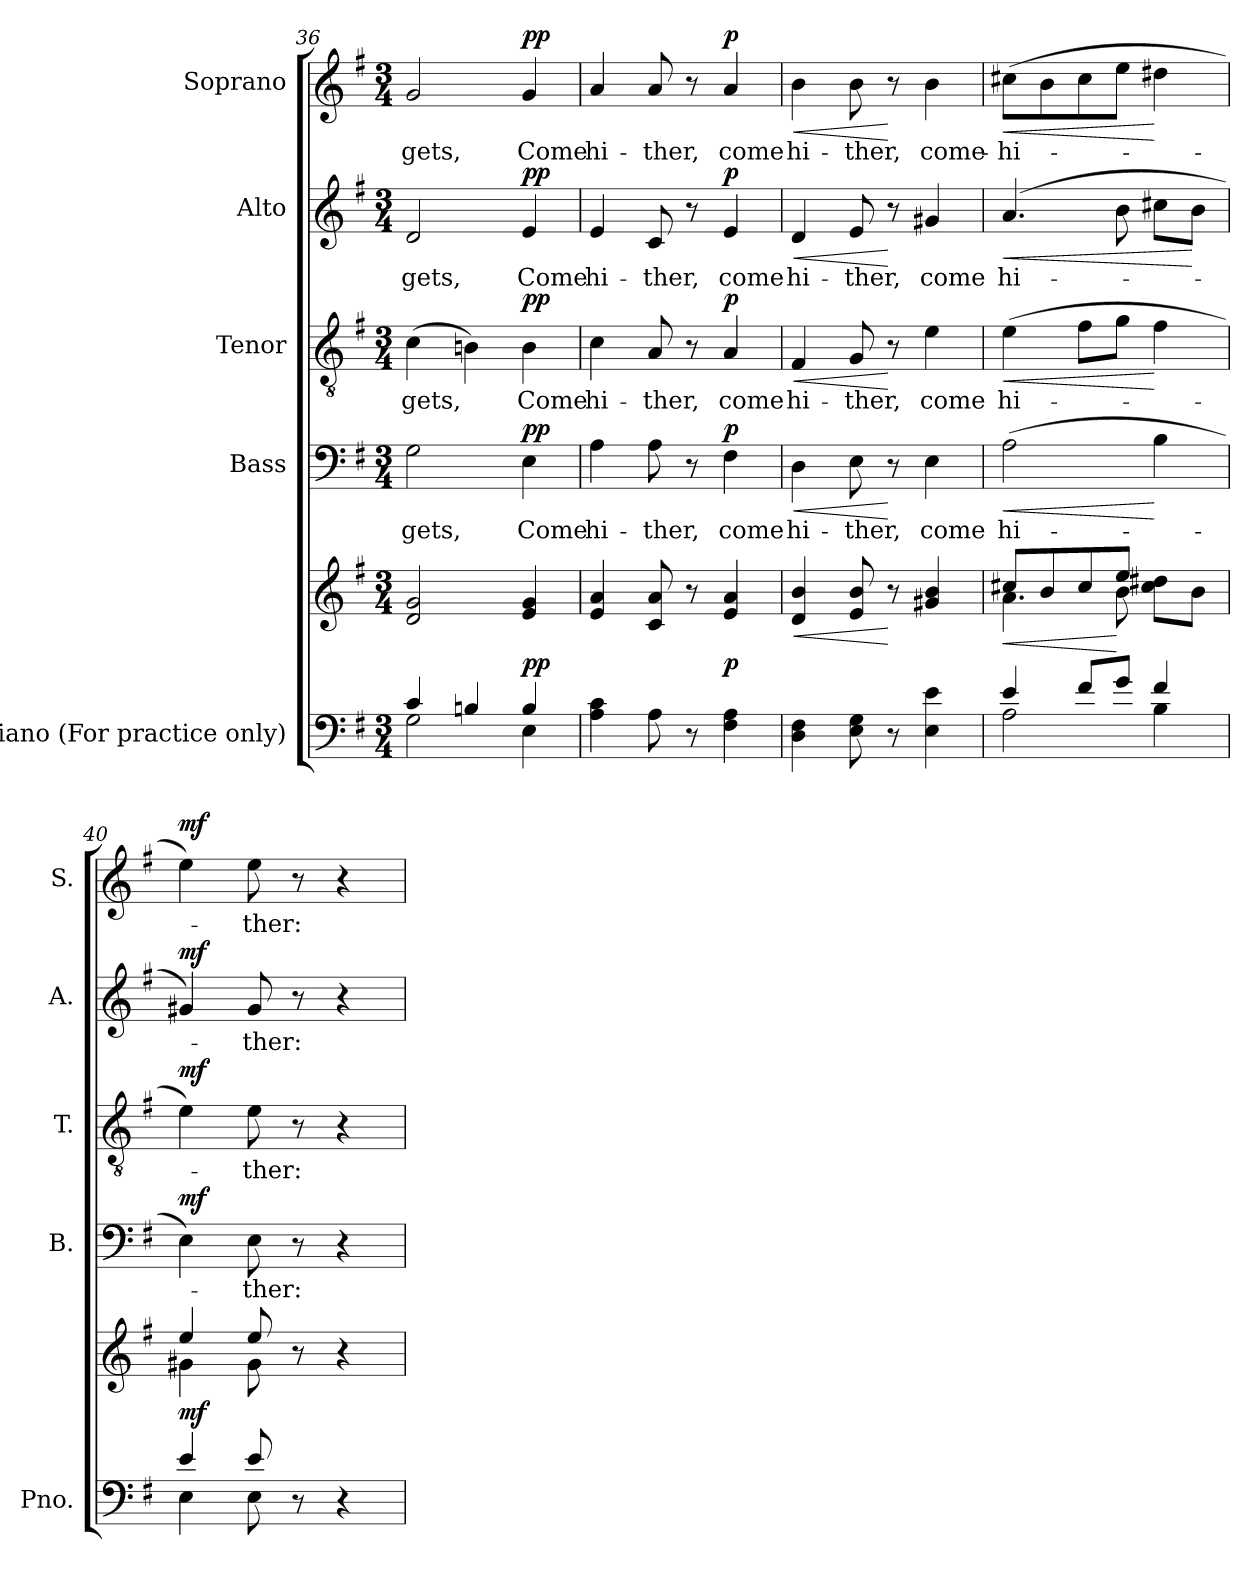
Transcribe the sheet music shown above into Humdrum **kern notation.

**kern	**kern	**dynam	**kern	**text	**dynam	**kern	**text	**dynam	**kern	**text	**dynam	**kern	**text	**dynam
*part5	*part5	*part5	*part4	*part4	*part4	*part3	*part3	*part3	*part2	*part2	*part2	*part1	*part1	*part1
*staff6	*staff5	*staff5/6	*staff4	*staff4	*staff4	*staff3	*staff3	*staff3	*staff2	*staff2	*staff2	*staff1	*staff1	*staff1
*I"Piano (For  practice  only)	*	*	*I"Bass	*	*	*I"Tenor	*	*	*I"Alto	*	*	*I"Soprano	*	*
*I'Pno.	*	*	*I'B.	*	*	*I'T.	*	*	*I'A.	*	*	*I'S.	*	*
*clefF4	*clefG2	*	*clefF4	*	*	*clefGv2	*	*	*clefG2	*	*	*clefG2	*	*
*	*	*	*	*	*	*ITrd7c12	*	*	*	*	*	*	*	*
*k[f#]	*k[f#]	*	*k[f#]	*	*	*k[f#]	*	*	*k[f#]	*	*	*k[f#]	*	*
*G:	*G:	*	*G:	*	*	*G:	*	*	*G:	*	*	*G:	*	*
*M3/4	*M3/4	*	*M3/4	*	*	*M3/4	*	*	*M3/4	*	*	*M3/4	*	*
=36	=36	=36	=36	=36	=36	=36	=36	=36	=36	=36	=36	=36	=36	=36
*^	*	*	*	*	*	*	*	*	*	*	*	*	*	*
!	!	!	!	!	!LO:LY:b:color=#000000	!	!	!	!	!	!	!	!	!	!
!	!	!	!	!	!	!	!	!LO:LY:b:color=#000000	!	!	!	!	!	!	!
!	!	!	!	!	!	!	!	!	!	!	!LO:LY:b:color=#000000	!	!	!	!
!	!	!	!	!	!	!	!	!	!	!	!	!	!	!LO:LY:b:color=#000000	!
4ci/	2Gi\	2di/ 2gi	.	2Gi\	gets,	.	(4Ci\	gets,	.	2di/	gets,	.	2gi/	gets,	.
4Bni/	.	.	.	.	.	.	4BBni\)	.	.	.	.	.	.	.	.
!	!	!	!	!	!LO:LY:b:color=#000000	!	!	!	!	!	!	!	!	!	!
!	!	!	!	!	!	!	!	!LO:LY:b:color=#000000	!	!	!	!	!	!	!
!	!	!	!	!	!	!	!	!	!	!	!LO:LY:b:color=#000000	!	!	!	!
!	!	!	!	!	!	!	!	!	!	!	!	!	!	!LO:LY:b:color=#000000	!
4Bi/	4Ei\	4ei/ 4gi	pp	4Ei\	Come	pp	4BBi\	Come	pp	4ei/	Come	pp	4gi/	Come	pp
*v	*v	*	*	*	*	*	*	*	*	*	*	*	*	*	*
=37	=37	=37	=37	=37	=37	=37	=37	=37	=37	=37	=37	=37	=37	=37
*^	*	*	*	*	*	*	*	*	*	*	*	*	*	*
!	!	!	!	!	!LO:LY:b:color=#000000	!	!	!	!	!	!	!	!	!	!
*v	*v	*	*	*	*	*	*	*	*	*	*	*	*	*	*
*^	*	*	*	*	*	*	*	*	*	*	*	*	*	*
!	!	!	!	!	!	!	!	!LO:LY:b:color=#000000	!	!	!	!	!	!	!
*v	*v	*	*	*	*	*	*	*	*	*	*	*	*	*	*
*^	*	*	*	*	*	*	*	*	*	*	*	*	*	*
!	!	!	!	!	!	!	!	!	!	!	!LO:LY:b:color=#000000	!	!	!	!
*v	*v	*	*	*	*	*	*	*	*	*	*	*	*	*	*
*^	*	*	*	*	*	*	*	*	*	*	*	*	*	*
!	!	!	!	!	!	!	!	!	!	!	!	!	!	!LO:LY:b:color=#000000	!
*v	*v	*	*	*	*	*	*	*	*	*	*	*	*	*	*
4Ai\ 4ci	4ei/ 4ai	.	4Ai\	hi-	.	4Ci\	hi-	.	4ei/	hi-	.	4ai/	hi-	.
!	!	!	!	!LO:LY:b:color=#000000	!	!	!	!	!	!	!	!	!	!
!	!	!	!	!	!	!	!LO:LY:b:color=#000000	!	!	!	!	!	!	!
!	!	!	!	!	!	!	!	!	!	!LO:LY:b:color=#000000	!	!	!	!
!	!	!	!	!	!	!	!	!	!	!	!	!	!LO:LY:b:color=#000000	!
8Ai\	8ci/ 8ai	.	8Ai\	-ther,	.	8AAi/	-ther,	.	8ci/	-ther,	.	8ai/	-ther,	.
8r	8r	.	8r	.	.	8r	.	.	8r	.	.	8r	.	.
!	!	!	!	!LO:LY:b:color=#000000	!	!	!	!	!	!	!	!	!	!
!	!	!	!	!	!	!	!LO:LY:b:color=#000000	!	!	!	!	!	!	!
!	!	!	!	!	!	!	!	!	!	!LO:LY:b:color=#000000	!	!	!	!
!	!	!	!	!	!	!	!	!	!	!	!	!	!LO:LY:b:color=#000000	!
4F#i\ 4Ai	4ei/ 4ai	p	4F#i\	come	p	4AAi/	come	p	4ei/	come	p	4ai/	come	p
=38	=38	=38	=38	=38	=38	=38	=38	=38	=38	=38	=38	=38	=38	=38
!	!	!LO:HP:b	!	!	!	!	!	!	!	!	!	!	!	!
!	!	!	!	!LO:LY:b:color=#000000	!LO:HP:b	!	!	!	!	!	!	!	!	!
!	!	!	!	!	!	!	!LO:LY:b:color=#000000	!LO:HP:b	!	!	!	!	!	!
!	!	!	!	!	!	!	!	!	!	!LO:LY:b:color=#000000	!LO:HP:b	!	!	!
!	!	!	!	!	!	!	!	!	!	!	!	!	!LO:LY:b:color=#000000	!LO:HP:b
4Di\ 4F#i	4di/ 4bi	<	4Di\	hi-	<	4FF#i/	hi-	<	4di/	hi-	<	4bi\	hi-	<
!	!	!	!	!LO:LY:b:color=#000000	!	!	!	!	!	!	!	!	!	!
!	!	!	!	!	!	!	!LO:LY:b:color=#000000	!	!	!	!	!	!	!
!	!	!	!	!	!	!	!	!	!	!LO:LY:b:color=#000000	!	!	!	!
!	!	!	!	!	!	!	!	!	!	!	!	!	!LO:LY:b:color=#000000	!
8Ei\ 8Gi	8ei/ 8bi	.	8Ei\	-ther,	.	8GGi/	-ther,	.	8ei/	-ther,	.	8bi\	-ther,	.
8r	8r	[	8r	.	[	8r	.	[	8r	.	[	8r	.	[
!	!	!	!	!LO:LY:b:color=#000000	!	!	!	!	!	!	!	!	!	!
!	!	!	!	!	!	!	!LO:LY:b:color=#000000	!	!	!	!	!	!	!
!	!	!	!	!	!	!	!	!	!	!LO:LY:b:color=#000000	!	!	!	!
!	!	!	!	!	!	!	!	!	!	!	!	!	!LO:LY:b:color=#000000	!
4Ei\ 4ei	4g#Xi/ 4bi	.	4Ei\	come	.	4Ei\	come	.	4g#Xi/	come	.	4bi\	come-	.
!!LO:PB:g=z
=39	=39	=39	=39	=39	=39	=39	=39	=39	=39	=39	=39	=39	=39	=39
*^	*^	*	*	*	*	*	*	*	*	*	*	*	*	*
!	!	!	!	!LO:HP:b	!	!	!	!	!	!	!	!	!	!	!	!
!	!	!	!	!	!	!LO:LY:b:color=#000000	!LO:HP:b	!	!	!	!	!	!	!	!	!
!	!	!	!	!	!	!	!	!	!LO:LY:b:color=#000000	!LO:HP:b	!	!	!	!	!	!
!	!	!	!	!	!	!	!	!	!	!	!	!LO:LY:b:color=#000000	!LO:HP:b	!	!	!
!	!	!	!	!	!	!	!	!	!	!	!	!	!	!	!LO:LY:b:color=#000000	!LO:HP:b
4ei/	2Ai\	8cc#Xi/L	4.ai\	<	(2Ai\	hi-	<	(4Ei\	hi-	<	(4.ai/	hi-	<	(8cc#Xi\L	-hi-	<
.	.	8bi/	.	.	.	.	.	.	.	.	.	.	.	8bi\	.	.
8f#i/L	.	8cc#i/	.	.	.	.	.	8F#i\L	.	.	.	.	.	8cc#i\	.	.
8gi/J	.	8eei/J	8bi\	[	.	.	.	8Gi\J	.	.	8bi\	.	.	8eei\J	.	.
4f#i/	4Bi\	8cc#i\ 8dd#XiL	4ryy	.	4Bi\	.	[	4F#i\	.	[	8cc#Xi\L	.	.	4dd#Xi\	.	[
.	.	8bi\J	.	.	.	.	.	.	.	.	8bi\J	.	[	.	.	.
=40	=40	=40	=40	=40	=40	=40	=40	=40	=40	=40	=40	=40	=40	=40	=40	=40
4ei/	4Ei\	4eei/	4g#Xi\	mf	4Ei\)	.	mf	4Ei\)	.	mf	4g#Xi/)	.	mf	4eei\)	.	mf
!	!	!	!	!	!	!LO:LY:b:color=#000000	!	!	!	!	!	!	!	!	!	!
!	!	!	!	!	!	!	!	!	!LO:LY:b:color=#000000	!	!	!	!	!	!	!
!	!	!	!	!	!	!	!	!	!	!	!	!LO:LY:b:color=#000000	!	!	!	!
!	!	!	!	!	!	!	!	!	!	!	!	!	!	!	!LO:LY:b:color=#000000	!
8ei/	8Ei\	8eei/	8g#i\	.	8Ei\	-ther:	.	8Ei\	-ther:	.	8g#i/	-ther:	.	8eei\	-ther:	.
8r	4.ryy	8r	4.ryy	.	8r	.	.	8r	.	.	8r	.	.	8r	.	.
4r	.	4r	.	.	4r	.	.	4r	.	.	4r	.	.	4r	.	.
*v	*v	*	*	*	*	*	*	*	*	*	*	*	*	*	*	*
*	*v	*v	*	*	*	*	*	*	*	*	*	*	*	*	*
=	=	=	=	=	=	=	=	=	=	=	=	=	=	=
*-	*-	*-	*-	*-	*-	*-	*-	*-	*-	*-	*-	*-	*-	*-
